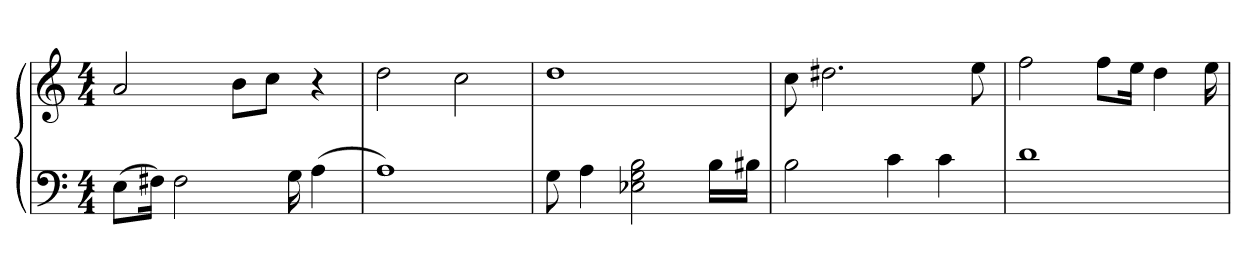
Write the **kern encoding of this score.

**kern	**kern
*part1	*part1
*staff2	*staff1
*clefF4	*clefG2
*k[]	*k[]
*M4/4	*M4/4
=1	=1
(8E\L	2a
16F#X\Jk)	.
2F#	.
.	8b\L
.	8cc\J
16G	.
(4A	4r
=2	=2
1A)	2dd
.	2cc
=3	=3
8G	1dd
4A	.
2E-X 2G 2B	.
16B\LL	.
16B#X\JJ	.
=4	=4
2B	8cc
.	2.dd#X
4c	.
4c	.
.	8ee
=5	=5
1d	2ff
.	8ff\L
.	16ee\Jk
.	4dd
.	16ee
=	=
*-	*-
